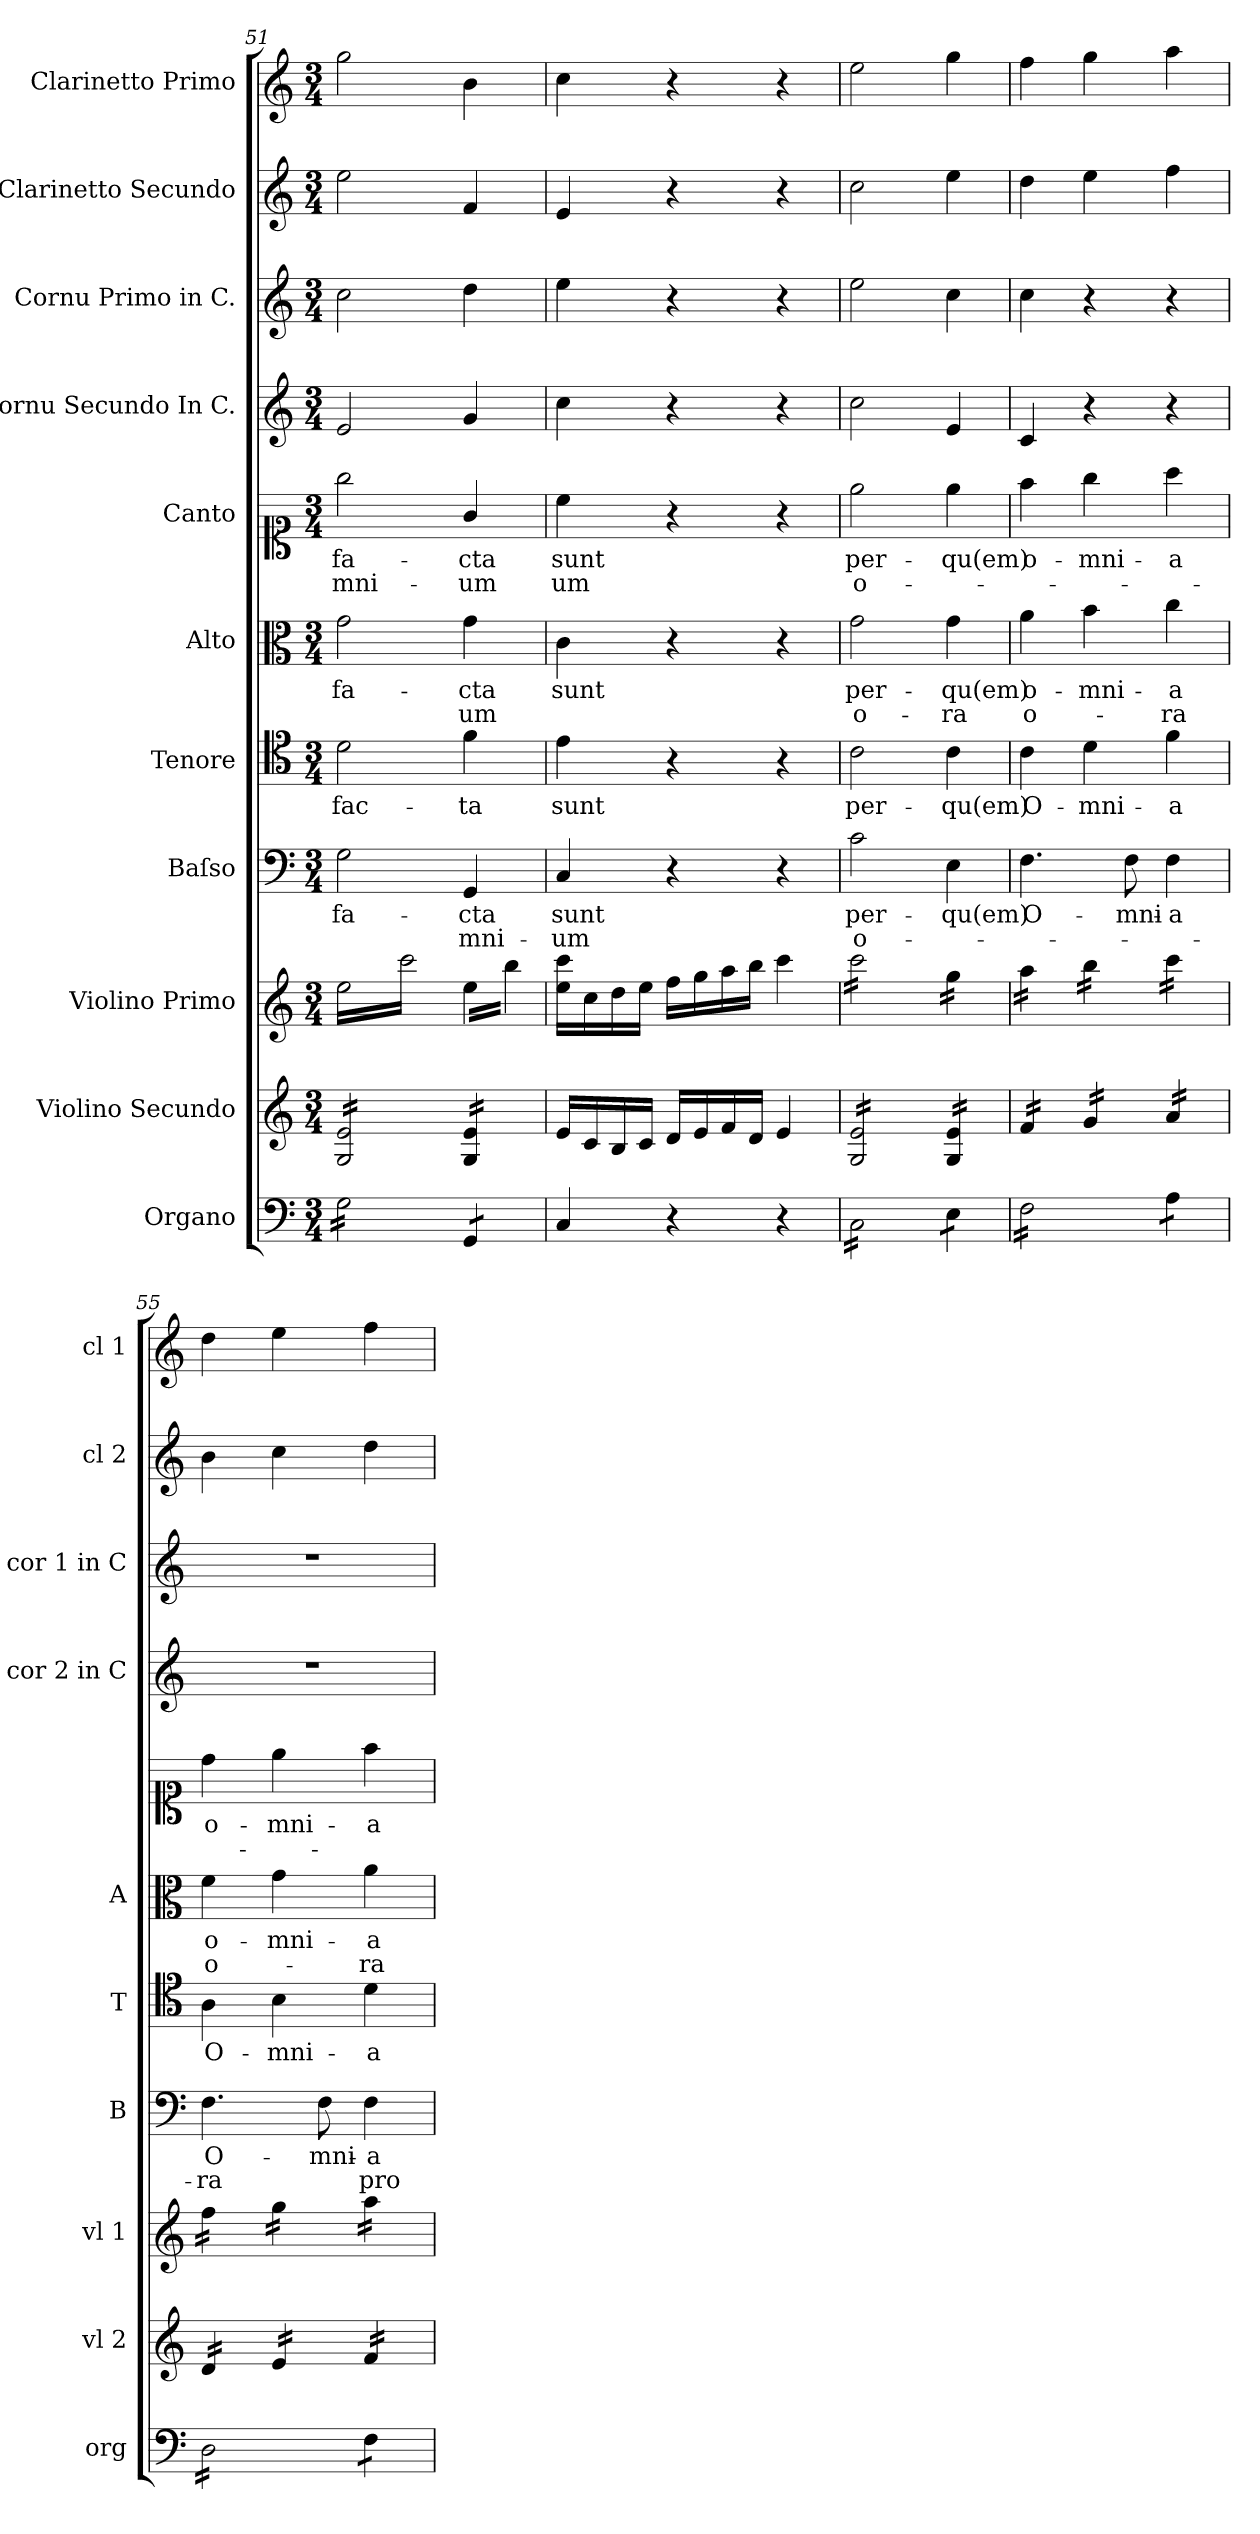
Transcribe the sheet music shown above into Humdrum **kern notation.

**kern	**kern	**kern	**kern	**text	**text	**kern	**text	**kern	**text	**text	**kern	**text	**text	**kern	**kern	**kern	**kern
*part11	*part10	*part9	*part8	*part8	*part8	*part7	*part7	*part6	*part6	*part6	*part5	*part5	*part5	*part4	*part3	*part2	*part1
*staff11	*staff10	*staff9	*staff8	*staff8	*staff8	*staff7	*staff7	*staff6	*staff6	*staff6	*staff5	*staff5	*staff5	*staff4	*staff3	*staff2	*staff1
*I"Organo	*I"Violino Secundo	*I"Violino Primo	*I"Baſso	*	*	*I"Tenore	*	*I"Alto	*	*	*I"Canto	*	*	*I"Cornu Secundo In C.	*I"Cornu Primo in C.	*I"Clarinetto Secundo	*I"Clarinetto Primo
*I'org	*I'vl 2	*I'vl 1	*I'B	*	*	*I'T	*	*I'A	*	*	*	*	*	*I'cor 2 in C	*I'cor 1 in C	*I'cl 2	*I'cl 1
*clefF4	*clefG2	*clefG2	*clefF4	*	*	*clefC4	*	*clefC3	*	*	*clefC1	*	*	*clefG2	*clefG2	*clefG2	*clefG2
*	*	*	*	*	*	*	*	*	*	*	*	*	*	*ITrd8c12	*ITrd8c12	*	*
*k[]	*k[]	*k[]	*k[]	*	*	*k[]	*	*k[]	*	*	*k[]	*	*	*k[]	*k[]	*k[]	*k[]
*C:	*C:	*C:	*C:	*	*	*C:	*	*C:	*	*	*C:	*	*	*C:	*C:	*C:	*C:
*M3/4	*M3/4	*M3/4	*M3/4	*	*	*M3/4	*	*M3/4	*	*	*M3/4	*	*	*M3/4	*M3/4	*M3/4	*M3/4
=51	=51	=51	=51	=51	=51	=51	=51	=51	=51	=51	=51	=51	=51	=51	=51	=51	=51
!LO:TX:a:color=crimson:t=⚠	!	!	!	!	!	!	!	!	!	!	!	!	!	!	!	!	!
*tremolo	*	*	*	*	*	*	*	*	*	*	*	*	*	*	*	*	*
*	*tremolo	*	*	*	*	*	*	*	*	*	*	*	*	*	*	*	*
*	*	*tremolo	*	*	*	*	*	*	*	*	*	*	*	*	*	*	*
16G\LL	16G/ 16e/LL	16ee\LL	2G\	fa-	.	2d\	fac-	2g\	fa-	.	2gg\	fa-	-mni-	2E/	2c\	2ee\	2gg\
16G\	16G/ 16e/	16ccc\	.	.	.	.	.	.	.	.	.	.	.	.	.	.	.
16G\	16G/ 16e/	16ee\	.	.	.	.	.	.	.	.	.	.	.	.	.	.	.
16G\	16G/ 16e/	16ccc\	.	.	.	.	.	.	.	.	.	.	.	.	.	.	.
16G\	16G/ 16e/	16ee\	.	.	.	.	.	.	.	.	.	.	.	.	.	.	.
16G\	16G/ 16e/	16ccc\	.	.	.	.	.	.	.	.	.	.	.	.	.	.	.
16G\	16G/ 16e/	16ee\	.	.	.	.	.	.	.	.	.	.	.	.	.	.	.
16G\JJ	16G/ 16e/JJ	16ccc\JJ	.	.	.	.	.	.	.	.	.	.	.	.	.	.	.
8GG/L	16G/ 16e/LL	16ee\LL	4GG/	-cta	-mni-	4f\	-ta	4g\	-cta	-um	4g/	-cta	-um	4G/	4d\	4f/	4b\
.	16G/ 16e/	16bb\	.	.	.	.	.	.	.	.	.	.	.	.	.	.	.
8GG/J	16G/ 16e/	16ee\	.	.	.	.	.	.	.	.	.	.	.	.	.	.	.
*Xtremolo	*	*	*	*	*	*	*	*	*	*	*	*	*	*	*	*	*
.	16G/ 16e/JJ	16bb\JJ	.	.	.	.	.	.	.	.	.	.	.	.	.	.	.
*	*	*Xtremolo	*	*	*	*	*	*	*	*	*	*	*	*	*	*	*
*	*Xtremolo	*	*	*	*	*	*	*	*	*	*	*	*	*	*	*	*
=52	=52	=52	=52	=52	=52	=52	=52	=52	=52	=52	=52	=52	=52	=52	=52	=52	=52
4C/	16e/LL	16ee\ 16ccc\LL	4C/	sunt	-um	4e\	sunt	4c\	sunt	.	4cc\	sunt	um	4c\	4e\	4e/	4cc\
.	16c/	16cc\	.	.	.	.	.	.	.	.	.	.	.	.	.	.	.
.	16B/	16dd\	.	.	.	.	.	.	.	.	.	.	.	.	.	.	.
.	16c/JJ	16ee\JJ	.	.	.	.	.	.	.	.	.	.	.	.	.	.	.
4r	16d/LL	16ff\LL	4r	.	.	4r	.	4r	.	.	4r	.	.	4r	4r	4r	4r
.	16e/	16gg\	.	.	.	.	.	.	.	.	.	.	.	.	.	.	.
.	16f/	16aa\	.	.	.	.	.	.	.	.	.	.	.	.	.	.	.
.	16d/JJ	16bb\JJ	.	.	.	.	.	.	.	.	.	.	.	.	.	.	.
4r	4e/	4ccc\	4r	.	.	4r	.	4r	.	.	4r	.	.	4r	4r	4r	4r
=53	=53	=53	=53	=53	=53	=53	=53	=53	=53	=53	=53	=53	=53	=53	=53	=53	=53
*tremolo	*	*	*	*	*	*	*	*	*	*	*	*	*	*	*	*	*
*	*tremolo	*	*	*	*	*	*	*	*	*	*	*	*	*	*	*	*
*	*	*tremolo	*	*	*	*	*	*	*	*	*	*	*	*	*	*	*
16C\LL	16G/ 16e/LL	16ccc\LL	2c\	per-	o-	2c\	per-	2g\	per-	o-	2ee\	per-	o-	2c\	2e\	2cc\	2ee\
16C\	16G/ 16e/	16ccc\	.	.	.	.	.	.	.	.	.	.	.	.	.	.	.
16C\	16G/ 16e/	16ccc\	.	.	.	.	.	.	.	.	.	.	.	.	.	.	.
16C\	16G/ 16e/	16ccc\	.	.	.	.	.	.	.	.	.	.	.	.	.	.	.
16C\	16G/ 16e/	16ccc\	.	.	.	.	.	.	.	.	.	.	.	.	.	.	.
16C\	16G/ 16e/	16ccc\	.	.	.	.	.	.	.	.	.	.	.	.	.	.	.
16C\	16G/ 16e/	16ccc\	.	.	.	.	.	.	.	.	.	.	.	.	.	.	.
16C\JJ	16G/ 16e/JJ	16ccc\JJ	.	.	.	.	.	.	.	.	.	.	.	.	.	.	.
8E\L	16G/ 16e/LL	16gg\LL	4E\	-qu(em)	.	4c\	-qu(em)	4g\	-qu(em)	-ra	4ee\	-qu(em)	.	4E/	4c\	4ee\	4gg\
.	16G/ 16e/	16gg\	.	.	.	.	.	.	.	.	.	.	.	.	.	.	.
8E\J	16G/ 16e/	16gg\	.	.	.	.	.	.	.	.	.	.	.	.	.	.	.
.	16G/ 16e/JJ	16gg\JJ	.	.	.	.	.	.	.	.	.	.	.	.	.	.	.
=54	=54	=54	=54	=54	=54	=54	=54	=54	=54	=54	=54	=54	=54	=54	=54	=54	=54
!	!	!	!	!	!	!	!	!	!	!LO:LY:i	!	!	!	!	!	!	!
16F\LL	16f/LL	16aa\LL	4.F\	O-	.	4c\	O-	4a\	o-	o-	4ff\	o-	.	4C/	4c\	4dd\	4ff\
16F\	16f/	16aa\	.	.	.	.	.	.	.	.	.	.	.	.	.	.	.
16F\	16f/	16aa\	.	.	.	.	.	.	.	.	.	.	.	.	.	.	.
16F\	16f/JJ	16aa\JJ	.	.	.	.	.	.	.	.	.	.	.	.	.	.	.
16F\	16g/LL	16bb\LL	.	.	.	4d\	-mni-	4b\	-mni-	.	4gg\	-mni-	.	4r	4r	4ee\	4gg\
16F\	16g/	16bb\	.	.	.	.	.	.	.	.	.	.	.	.	.	.	.
16F\	16g/	16bb\	8F\	-mni-	.	.	.	.	.	.	.	.	.	.	.	.	.
16F\JJ	16g/JJ	16bb\JJ	.	.	.	.	.	.	.	.	.	.	.	.	.	.	.
!	!	!	!	!	!	!	!	!	!	!LO:LY:i	!	!	!	!	!	!	!
8A\L	16a/LL	16ccc\LL	4F\	-a	.	4f\	-a	4cc\	-a	-ra	4aa\	-a	.	4r	4r	4ff\	4aa\
.	16a/	16ccc\	.	.	.	.	.	.	.	.	.	.	.	.	.	.	.
8A\J	16a/	16ccc\	.	.	.	.	.	.	.	.	.	.	.	.	.	.	.
.	16a/JJ	16ccc\JJ	.	.	.	.	.	.	.	.	.	.	.	.	.	.	.
=55	=55	=55	=55	=55	=55	=55	=55	=55	=55	=55	=55	=55	=55	=55	=55	=55	=55
!	!	!	!	!LO:LY:i	!	!	!LO:LY:i	!	!	!LO:LY:i	!	!LO:LY:i	!	!	!	!	!
16D\LL	16d/LL	16ff\LL	4.F\	O-	-ra	4A\	O-	4f\	o-	o-	4dd\	o-	.	2.r	2.r	4b\	4dd\
16D\	16d/	16ff\	.	.	.	.	.	.	.	.	.	.	.	.	.	.	.
16D\	16d/	16ff\	.	.	.	.	.	.	.	.	.	.	.	.	.	.	.
16D\	16d/JJ	16ff\JJ	.	.	.	.	.	.	.	.	.	.	.	.	.	.	.
!	!	!	!	!	!	!	!LO:LY:i	!	!	!	!	!LO:LY:i	!	!	!	!	!
16D\	16e/LL	16gg\LL	.	.	.	4B\	-mni-	4g\	-mni-	.	4ee\	-mni-	.	.	.	4cc\	4ee\
16D\	16e/	16gg\	.	.	.	.	.	.	.	.	.	.	.	.	.	.	.
!	!	!	!	!LO:LY:i	!	!	!	!	!	!	!	!	!	!	!	!	!
16D\	16e/	16gg\	8F\	-mni-	.	.	.	.	.	.	.	.	.	.	.	.	.
16D\JJ	16e/JJ	16gg\JJ	.	.	.	.	.	.	.	.	.	.	.	.	.	.	.
!	!	!	!	!LO:LY:i	!	!	!LO:LY:i	!	!	!LO:LY:i	!	!LO:LY:i	!	!	!	!	!
8F\L	16f/LL	16aa\LL	4F\	-a	pro	4d\	-a	4a\	-a	-ra	4ff\	-a	.	.	.	4dd\	4ff\
.	16f/	16aa\	.	.	.	.	.	.	.	.	.	.	.	.	.	.	.
8F\J	16f/	16aa\	.	.	.	.	.	.	.	.	.	.	.	.	.	.	.
*Xtremolo	*	*	*	*	*	*	*	*	*	*	*	*	*	*	*	*	*
.	16f/JJ	16aa\JJ	.	.	.	.	.	.	.	.	.	.	.	.	.	.	.
*	*	*Xtremolo	*	*	*	*	*	*	*	*	*	*	*	*	*	*	*
*	*Xtremolo	*	*	*	*	*	*	*	*	*	*	*	*	*	*	*	*
=	=	=	=	=	=	=	=	=	=	=	=	=	=	=	=	=	=
*-	*-	*-	*-	*-	*-	*-	*-	*-	*-	*-	*-	*-	*-	*-	*-	*-	*-
